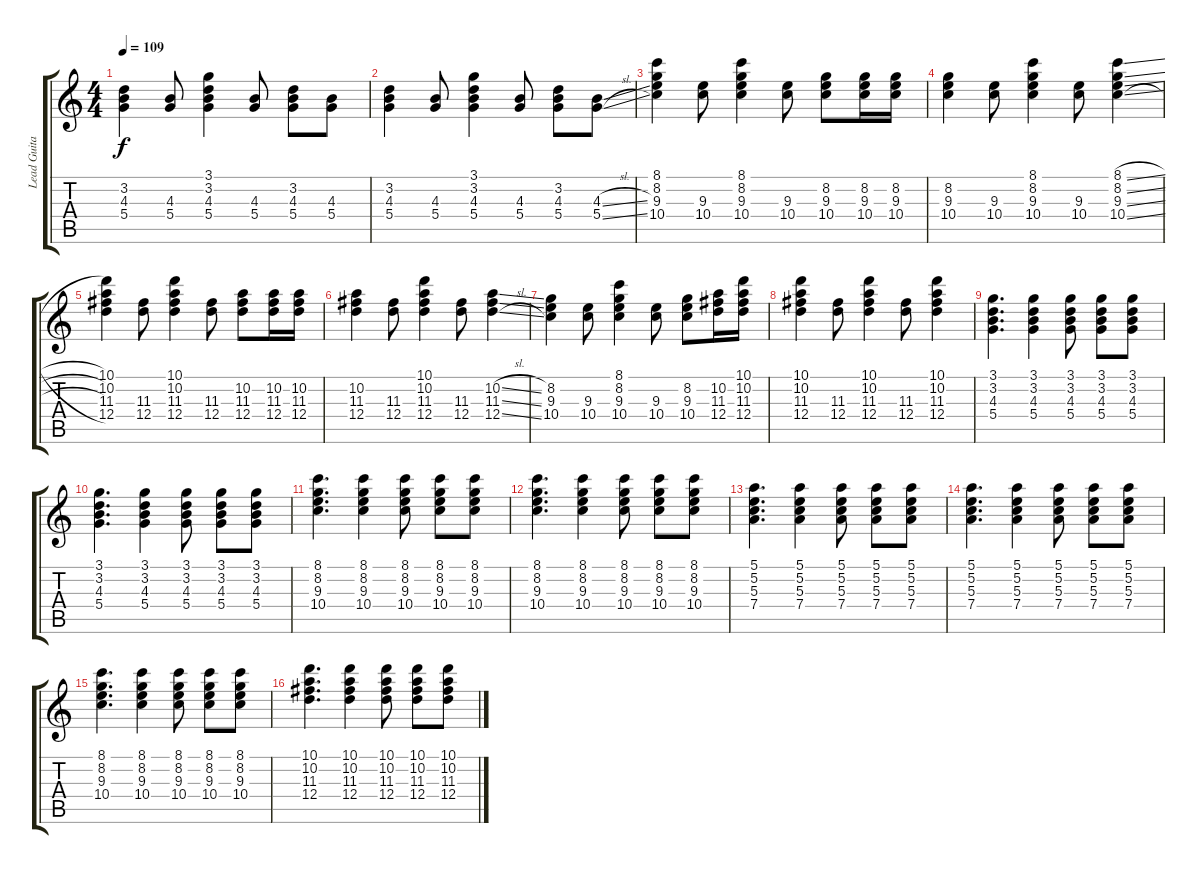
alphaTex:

\track ("Lead Guitar 2" "Lead Guita") {instrument electricguitarclean}
\staff {score tabs}
\tuning (E4 B3 G3 D3 A2 E2) {hide}
\ts (4 4)
\tempo 109
\clef g2
\ks c
(3.2 4.3 5.4).4{dy f} (4.3 5.4).8 (3.1 3.2 4.3 5.4).4 (4.3 5.4).8 (3.2 4.3 5.4).8 (4.3 5.4).8 |
(3.2 4.3 5.4).4 (4.3 5.4).8 (3.1 3.2 4.3 5.4).4 (4.3 5.4).8 (3.2 4.3 5.4).8 (4.3{sl} 5.4{sl}).8 |
(8.1 8.2 9.3 10.4).4 (9.3 10.4).8 (8.1 8.2 9.3 10.4).4 (9.3 10.4).8 (8.2 9.3 10.4).8 (8.2 9.3 10.4).16 (8.2 9.3 10.4).16 |
(8.2 9.3 10.4).4 (9.3 10.4).8 (8.1 8.2 9.3 10.4).4 (9.3 10.4).8 (8.1{sl} 8.2{sl} 9.3{sl} 10.4{sl}).4 |
(10.1 10.2 11.3 12.4).4 (11.3 12.4).8 (10.1 10.2 11.3 12.4).4 (11.3 12.4).8 (10.2 11.3 12.4).8 (10.2 11.3 12.4).16 (10.2 11.3 12.4).16 |
(10.2 11.3 12.4).4 (11.3 12.4).8 (10.1 10.2 11.3 12.4).4 (11.3 12.4).8 (10.2{sl} 11.3{sl} 12.4{sl}).4 |
(8.2 9.3 10.4).4 (9.3 10.4).8 (8.1 8.2 9.3 10.4).4 (9.3 10.4).8 (8.2 9.3 10.4).8 (10.2 11.3 12.4).16 (10.1 10.2 11.3 12.4).16 |
(10.1 10.2 11.3 12.4).4 (11.3 12.4).8 (10.1 10.2 11.3 12.4).4 (11.3 12.4).8 (10.1 10.2 11.3 12.4).4 |
(3.1 3.2 4.3 5.4).4{d} (3.1 3.2 4.3 5.4).4 (3.1 3.2 4.3 5.4).8 (3.1 3.2 4.3 5.4).8 (3.1 3.2 4.3 5.4).8 |
(3.1 3.2 4.3 5.4).4{d} (3.1 3.2 4.3 5.4).4 (3.1 3.2 4.3 5.4).8 (3.1 3.2 4.3 5.4).8 (3.1 3.2 4.3 5.4).8 |
(8.1 8.2 9.3 10.4).4{d} (8.1 8.2 9.3 10.4).4 (8.1 8.2 9.3 10.4).8 (8.1 8.2 9.3 10.4).8 (8.1 8.2 9.3 10.4).8 |
(8.1 8.2 9.3 10.4).4{d} (8.1 8.2 9.3 10.4).4 (8.1 8.2 9.3 10.4).8 (8.1 8.2 9.3 10.4).8 (8.1 8.2 9.3 10.4).8 |
(5.1 5.2 5.3 7.4).4{d} (5.1 5.2 5.3 7.4).4 (5.1 5.2 5.3 7.4).8 (5.1 5.2 5.3 7.4).8 (5.1 5.2 5.3 7.4).8 |
(5.1 5.2 5.3 7.4).4{d} (5.1 5.2 5.3 7.4).4 (5.1 5.2 5.3 7.4).8 (5.1 5.2 5.3 7.4).8 (5.1 5.2 5.3 7.4).8 |
(8.1 8.2 9.3 10.4).4{d} (8.1 8.2 9.3 10.4).4 (8.1 8.2 9.3 10.4).8 (8.1 8.2 9.3 10.4).8 (8.1 8.2 9.3 10.4).8 |
(10.1 10.2 11.3 12.4).4{d} (10.1 10.2 11.3 12.4).4 (10.1 10.2 11.3 12.4).8 (10.1 10.2 11.3 12.4).8 (10.1 10.2 11.3 12.4).8
